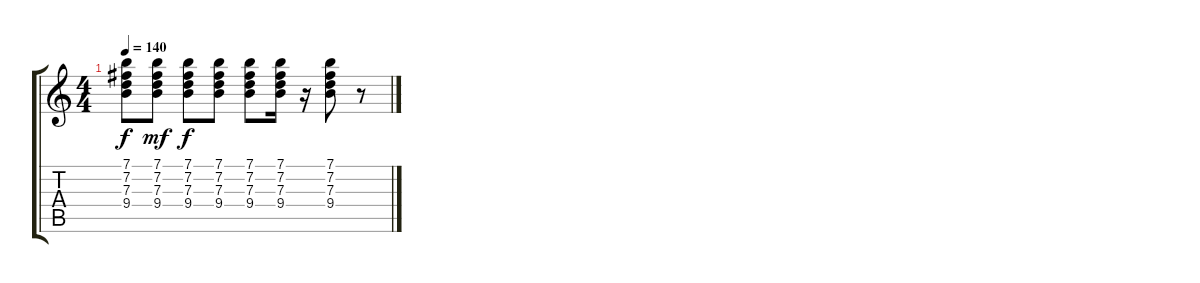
\track "" {instrument acousticguitarsteel}
\staff {score tabs}
\tuning (E4 B3 G3 D3 A2 E2) {hide}
\ts (4 4)
\tempo 140
\clef g2
\ks c
(7.1 7.2 7.3 9.4).8{dy f} (7.1 7.2 7.3 9.4).8{dy mf} (7.1 7.2 7.3 9.4).8{dy f} (7.1 7.2 7.3 9.4).8 (7.1 7.2 7.3 9.4).8 (7.1 7.2 7.3 9.4).16 r.16 (7.1 7.2 7.3 9.4).8 r.8
